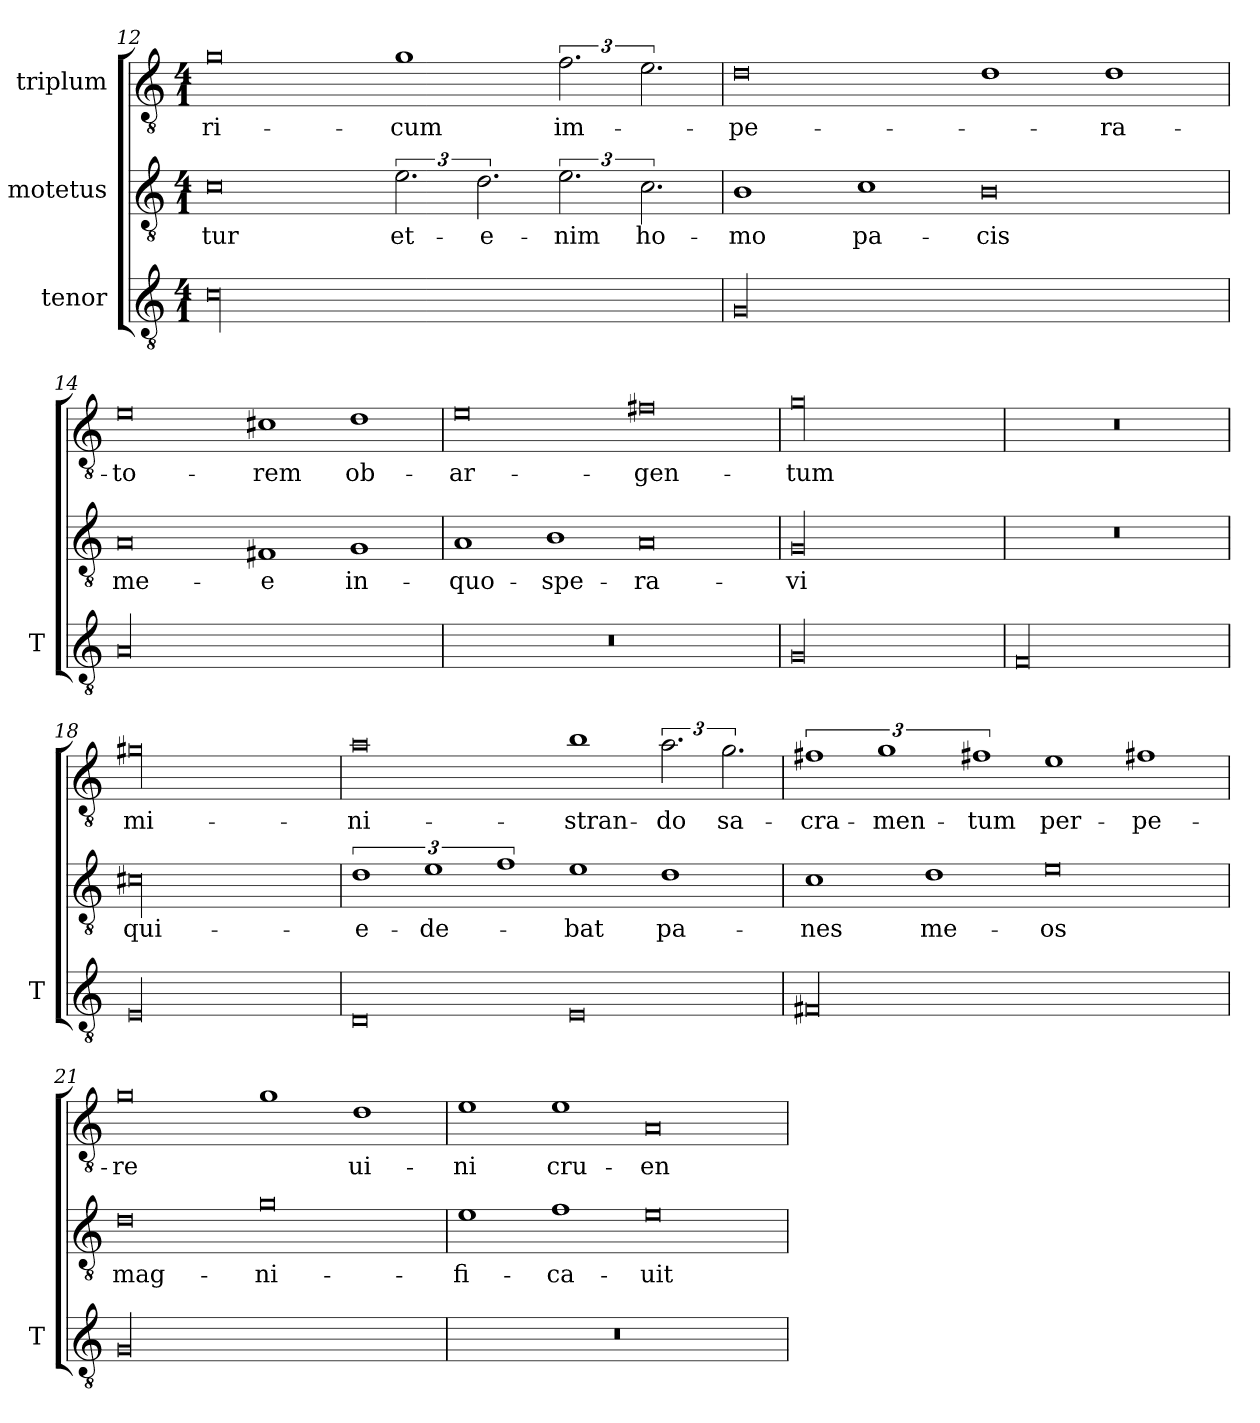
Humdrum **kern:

**kern	**kern	**text	**kern	**text
*part3	*part2	*part2	*part1	*part1
*staff3	*staff2	*staff2	*staff1	*staff1
*I"tenor	*I"motetus	*	*I"triplum	*
*I'T	*	*	*	*
*clefGv2	*clefGv2	*	*clefGv2	*
*k[]	*k[]	*	*k[]	*
*C:	*C:	*	*C:	*
*M4/1	*M4/1	*	*M4/1	*
=12	=12	=12	=12	=12
00c\	0c\	-tur	0g\	-ri-
.	3.e\	et-	1g\	-cum
.	3.d\	-e-	.	.
.	3.e\	-nim	3.f\	im-
.	3.c\	ho-	3.e\	.
!!LO:PB:g=z
=13	=13	=13	=13	=13
00G/	1B\	-mo	0d\	-pe-
.	1c\	pa-	.	.
.	0B\	-cis	1d\	.
.	.	.	1d\	-ra-
=14	=14	=14	=14	=14
00A/	0A/	me-	0e\	-to-
.	1F#X/	-e	1c#Xi\	-rem
.	1G/	in-	1d\	ob-
=15	=15	=15	=15	=15
00r	1A/	quo-	0e\	ar-
.	1B\	spe-	.	.
.	0A/	-ra-	0f#Xi\	-gen-
=16	=16	=16	=16	=16
00G/	00G/	-vi	00g\	-tum
=17	=17	=17	=17	=17
00F/	00r	.	00r	.
=18	=18	=18	=18	=18
00E/	00c#X\	qui-	00g#X\	mi-
=19	=19	=19	=19	=19
0D/	3%2d\	e-	0a\	-ni-
.	3%2e\	-de-	.	.
.	3%2f\	.	.	.
0E/	1e\	-bat	1b\	-stran-
.	1d\	pa-	3.a\	-do
.	.	.	3.g\	sa-
!!LO:LB:g=z
=20	=20	=20	=20	=20
00F#X/	1c\	-nes	3%2f#Xi\	-cra-
.	.	.	3%2g\	-men-
.	1d\	me-	.	.
.	.	.	3%2f#Xi\	-tum
.	0e\	-os	1e\	per-
.	.	.	1f#Xi\	-pe-
=21	=21	=21	=21	=21
00G/	0d\	mag-	0g\	-re
.	0g\	-ni-	1g\	.
.	.	.	1d\	ui-
=22	=22	=22	=22	=22
00r	1e\	-fi-	1e\	-ni
.	1f\	-ca-	1e\	cru-
.	0e\	-uit	0A/	-en-
=	=	=	=	=
*-	*-	*-	*-	*-
